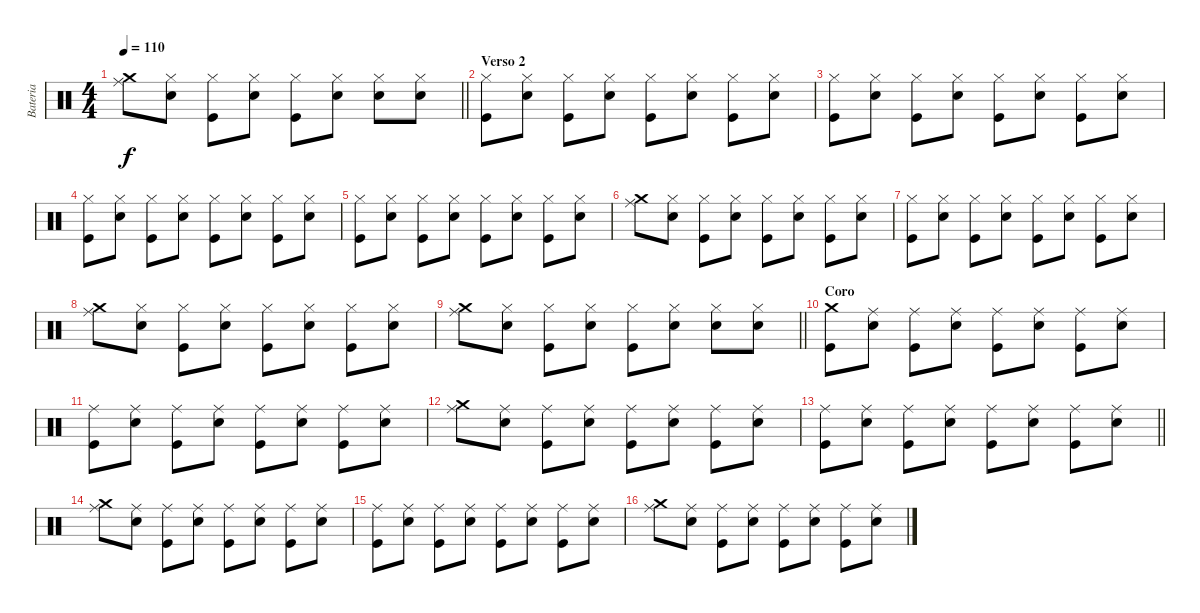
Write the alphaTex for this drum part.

\track ("Bateria" "Bateria") {instrument percussion}
\staff {score}
\articulation defaults
\ts (4 4)
\tempo 110
\clef neutral
\barLineRight lightlight
\ks c
("Crash medium (hit)" "Ride (middle)").8{dy f} ("Electric Snare (hit)" "Hi-Hat (closed)").8 ("Kick (hit)" "Hi-Hat (closed)").8 ("Electric Snare (hit)" "Hi-Hat (closed)").8 ("Kick (hit)" "Hi-Hat (closed)").8 ("Electric Snare (hit)" "Hi-Hat (closed)").8 ("Electric Snare (hit)" "Hi-Hat (closed)").8 ("Electric Snare (hit)" "Hi-Hat (closed)").8 |
\section ("" "Verso 2")
("Kick (hit)" "Hi-Hat (closed)").8 ("Electric Snare (hit)" "Hi-Hat (closed)").8 ("Kick (hit)" "Hi-Hat (closed)").8 ("Electric Snare (hit)" "Hi-Hat (closed)").8 ("Kick (hit)" "Hi-Hat (closed)").8 ("Electric Snare (hit)" "Hi-Hat (closed)").8 ("Kick (hit)" "Hi-Hat (closed)").8 ("Electric Snare (hit)" "Hi-Hat (closed)").8 |
("Kick (hit)" "Hi-Hat (closed)").8 ("Electric Snare (hit)" "Hi-Hat (closed)").8 ("Kick (hit)" "Hi-Hat (closed)").8 ("Electric Snare (hit)" "Hi-Hat (closed)").8 ("Kick (hit)" "Hi-Hat (closed)").8 ("Electric Snare (hit)" "Hi-Hat (closed)").8 ("Kick (hit)" "Hi-Hat (closed)").8 ("Electric Snare (hit)" "Hi-Hat (closed)").8 |
("Kick (hit)" "Hi-Hat (closed)").8 ("Electric Snare (hit)" "Hi-Hat (closed)").8 ("Kick (hit)" "Hi-Hat (closed)").8 ("Electric Snare (hit)" "Hi-Hat (closed)").8 ("Kick (hit)" "Hi-Hat (closed)").8 ("Electric Snare (hit)" "Hi-Hat (closed)").8 ("Kick (hit)" "Hi-Hat (closed)").8 ("Electric Snare (hit)" "Hi-Hat (closed)").8 |
("Kick (hit)" "Hi-Hat (closed)").8 ("Electric Snare (hit)" "Hi-Hat (closed)").8 ("Kick (hit)" "Hi-Hat (closed)").8 ("Electric Snare (hit)" "Hi-Hat (closed)").8 ("Kick (hit)" "Hi-Hat (closed)").8 ("Electric Snare (hit)" "Hi-Hat (closed)").8 ("Kick (hit)" "Hi-Hat (closed)").8 ("Electric Snare (hit)" "Hi-Hat (closed)").8 |
("Crash medium (hit)" "Ride (middle)").8 ("Electric Snare (hit)" "Hi-Hat (closed)").8 ("Kick (hit)" "Hi-Hat (closed)").8 ("Electric Snare (hit)" "Hi-Hat (closed)").8 ("Kick (hit)" "Hi-Hat (closed)").8 ("Electric Snare (hit)" "Hi-Hat (closed)").8 ("Kick (hit)" "Hi-Hat (closed)").8 ("Electric Snare (hit)" "Hi-Hat (closed)").8 |
("Kick (hit)" "Hi-Hat (closed)").8 ("Electric Snare (hit)" "Hi-Hat (closed)").8 ("Kick (hit)" "Hi-Hat (closed)").8 ("Electric Snare (hit)" "Hi-Hat (closed)").8 ("Kick (hit)" "Hi-Hat (closed)").8 ("Electric Snare (hit)" "Hi-Hat (closed)").8 ("Kick (hit)" "Hi-Hat (closed)").8 ("Electric Snare (hit)" "Hi-Hat (closed)").8 |
("Crash medium (hit)" "Ride (middle)").8 ("Electric Snare (hit)" "Hi-Hat (closed)").8 ("Kick (hit)" "Hi-Hat (closed)").8 ("Electric Snare (hit)" "Hi-Hat (closed)").8 ("Kick (hit)" "Hi-Hat (closed)").8 ("Electric Snare (hit)" "Hi-Hat (closed)").8 ("Kick (hit)" "Hi-Hat (closed)").8 ("Electric Snare (hit)" "Hi-Hat (closed)").8 |
\barLineRight lightlight
("Crash medium (hit)" "Ride (middle)").8 ("Electric Snare (hit)" "Hi-Hat (closed)").8 ("Kick (hit)" "Hi-Hat (closed)").8 ("Electric Snare (hit)" "Hi-Hat (closed)").8 ("Kick (hit)" "Hi-Hat (closed)").8 ("Electric Snare (hit)" "Hi-Hat (closed)").8 ("Electric Snare (hit)" "Hi-Hat (closed)").8 ("Electric Snare (hit)" "Hi-Hat (closed)").8 |
\section ("" "Coro")
("Kick (hit)" "Crash medium (hit)").8 ("Electric Snare (hit)" "Ride (middle)").8 ("Kick (hit)" "Ride (middle)").8 ("Electric Snare (hit)" "Ride (middle)").8 ("Kick (hit)" "Ride (middle)").8 ("Electric Snare (hit)" "Ride (middle)").8 ("Kick (hit)" "Ride (middle)").8 ("Electric Snare (hit)" "Ride (middle)").8 |
("Kick (hit)" "Ride (middle)").8 ("Electric Snare (hit)" "Ride (middle)").8 ("Kick (hit)" "Ride (middle)").8 ("Electric Snare (hit)" "Ride (middle)").8 ("Kick (hit)" "Ride (middle)").8 ("Electric Snare (hit)" "Ride (middle)").8 ("Kick (hit)" "Ride (middle)").8 ("Electric Snare (hit)" "Ride (middle)").8 |
("Crash medium (hit)" "Ride (middle)").8 ("Electric Snare (hit)" "Ride (middle)").8 ("Kick (hit)" "Ride (middle)").8 ("Electric Snare (hit)" "Ride (middle)").8 ("Kick (hit)" "Ride (middle)").8 ("Electric Snare (hit)" "Ride (middle)").8 ("Kick (hit)" "Ride (middle)").8 ("Electric Snare (hit)" "Ride (middle)").8 |
\barLineRight lightlight
("Kick (hit)" "Ride (middle)").8 ("Electric Snare (hit)" "Ride (middle)").8 ("Kick (hit)" "Ride (middle)").8 ("Electric Snare (hit)" "Ride (middle)").8 ("Kick (hit)" "Ride (middle)").8 ("Electric Snare (hit)" "Ride (middle)").8 ("Kick (hit)" "Ride (middle)").8 ("Electric Snare (hit)" "Ride (middle)").8 |
\section ("" "")
("Crash medium (hit)" "Ride (middle)").8 ("Electric Snare (hit)" "Ride (middle)").8 ("Kick (hit)" "Ride (middle)").8 ("Electric Snare (hit)" "Ride (middle)").8 ("Kick (hit)" "Ride (middle)").8 ("Electric Snare (hit)" "Ride (middle)").8 ("Kick (hit)" "Ride (middle)").8 ("Electric Snare (hit)" "Ride (middle)").8 |
("Kick (hit)" "Ride (middle)").8 ("Electric Snare (hit)" "Ride (middle)").8 ("Kick (hit)" "Ride (middle)").8 ("Electric Snare (hit)" "Ride (middle)").8 ("Kick (hit)" "Ride (middle)").8 ("Electric Snare (hit)" "Ride (middle)").8 ("Kick (hit)" "Ride (middle)").8 ("Electric Snare (hit)" "Ride (middle)").8 |
("Crash medium (hit)" "Ride (middle)").8 ("Electric Snare (hit)" "Ride (middle)").8 ("Kick (hit)" "Ride (middle)").8 ("Electric Snare (hit)" "Ride (middle)").8 ("Kick (hit)" "Ride (middle)").8 ("Electric Snare (hit)" "Ride (middle)").8 ("Kick (hit)" "Ride (middle)").8 ("Electric Snare (hit)" "Ride (middle)").8
